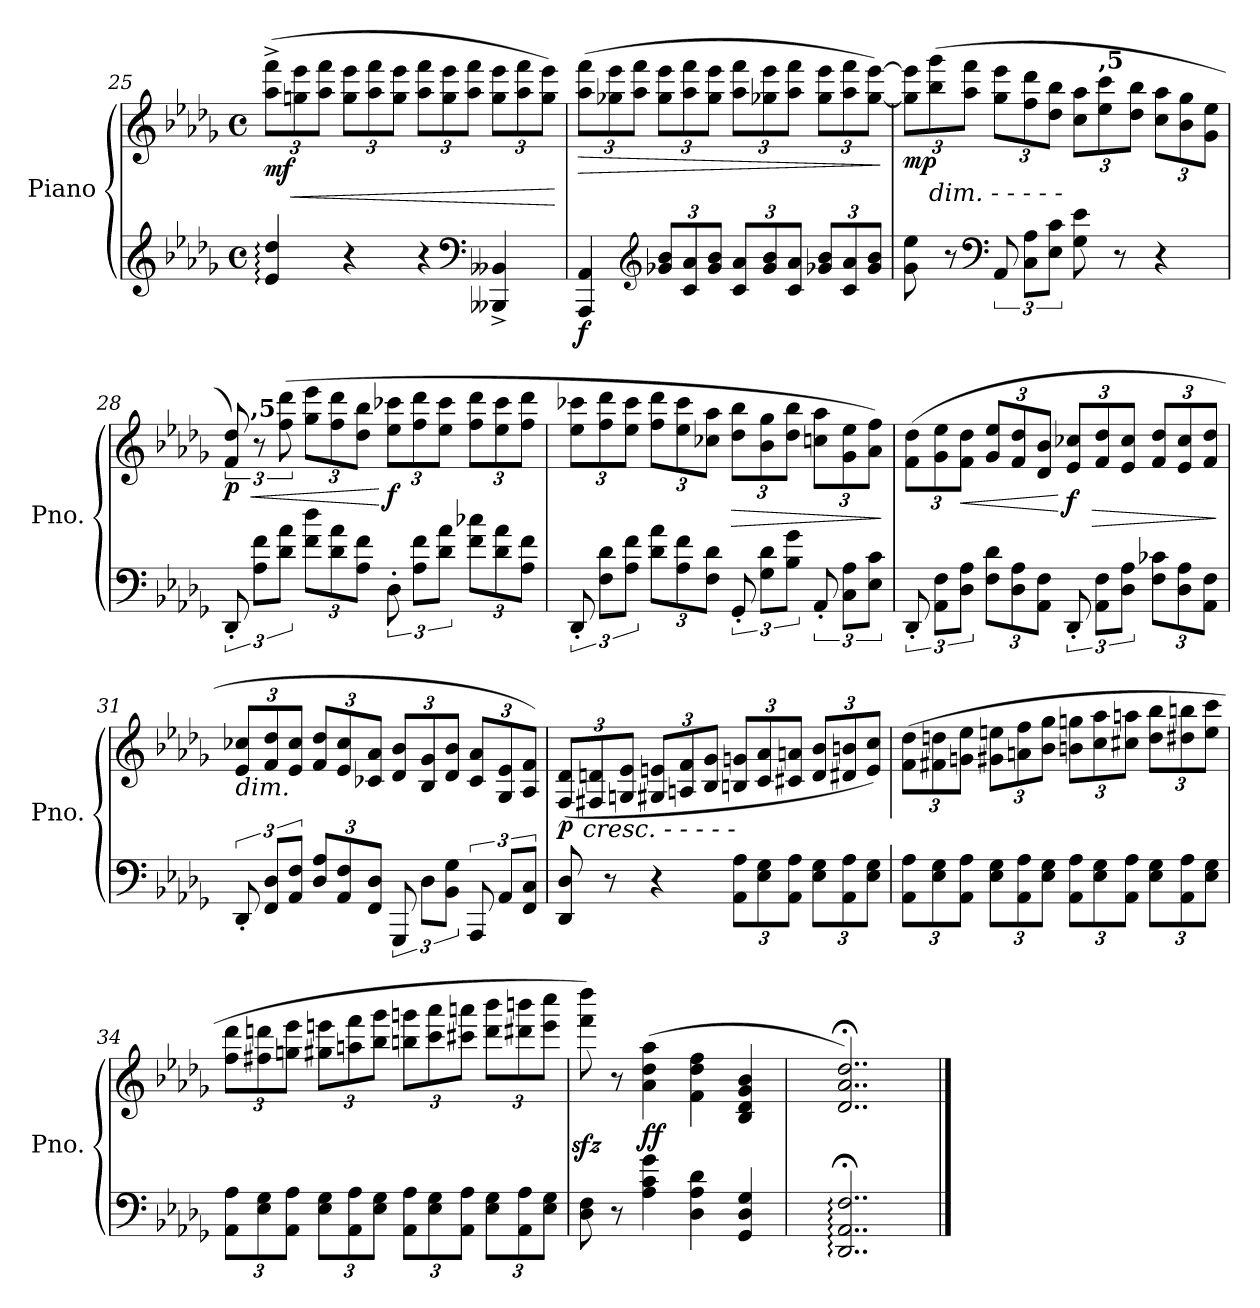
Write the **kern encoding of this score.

**kern	**kern	**dynam
*part1	*part1	*part1
*staff2	*staff1	*staff1/2
*I"Piano	*	*
*I'Pno.	*	*
*clefG2	*clefG2	*
*k[b-e-a-d-g-]	*k[b-e-a-d-g-]	*
*M4/4	*M4/4	*
*met(c)	*met(c)	*
*	*Xbrackettup	*
=25	=25	=25
!	!	!LO:DY:b
4e-/: 4dd-/:	(>12aa-\^ 12fff\^L	mf
!	!	!LO:HP:b
.	12ggn\ 12eee-\	<
.	12aa-\ 12fff\J	.
4r	12gg\ 12eee-\L	.
.	12aa-\ 12fff\	.
.	12gg\ 12eee-\J	.
4r	12aa-\ 12fff\L	.
.	12gg\ 12eee-\	.
.	12aa-\ 12fff\J	.
*clefF4	*	*
4BBB--X/^ 4BB--X/^	12gg\ 12eee-\L	.
.	12aa-\ 12fff\	.
.	12gg\ 12eee-\J)	.
.	.	[
=26	=26	=26
!	!	!LO:HP:b
!	!	!LO:DY:n=1:b=2
4AAA-/ 4AA-/	(>12aa-\ 12fff\L	> f
.	12gg-X\ 12eee-\	.
.	12aa-\ 12fff\J	.
*clefG2	*	*
*Xbrackettup	*	*
12g-X/ 12b-/L	12gg-\ 12eee-\L	.
12c/ 12a-/	12aa-\ 12fff\	.
12g-/ 12b-/J	12gg-\ 12eee-\J	.
12c/ 12a-/L	12aa-\ 12fff\L	.
12g-/ 12b-/	12gg-X\ 12eee-\	.
12c/ 12a-/J	12aa-\ 12fff\J	.
12g-X/ 12b-/L	12gg-\ 12eee-\L	.
12c/ 12a-/	12aa-\ 12fff\	.
12g-/ 12b-/J	[12gg-\ [12eee-\J)	.
.	.	]
!!LO:LB:g=z
=27	=27	=27
!	!	!LO:DY:b
8g-\ 8ee-\	12gg-\] 12eee-\]L	mp
*	*MM134	*
!	!LO:TX:b:i:t=dim.      -      -      -      -      -	!
.	(>12bb-\ 12ggg-\	.
8r	.	.
.	12aa-\ 12fff\J	.
*clefF4	*	*
*brackettup	*	*
12AA-/	12gg-\ 12eee-\L	.
12C\ 12A-\L	12ff\ 12ddd-\	.
12E-\ 12c\J	12dd-\ 12bb-\J	.
8G-\ 8e-\	12cc\ 12aa-\L	.
*	*MM126	*
!	!LO:TX:a:B:t=,5	!
.	12ee-\ 12ccc\	.
8r	.	.
.	12dd-\ 12bb-\J	.
4r	12cc\ 12aa-\L	.
*	*MM114	*
.	12b-\ 12gg-\	.
.	12g-\ 12ee-\J	.
=28	=28	=28
*	*brackettup	*
!	!	!LO:DY:b
12DD-'/	12f/ 12dd-/)	p
*	*MM126	*
!	!LO:TX:a:B:t=,5	!
!	!	!LO:HP:b
12A-\ 12f\L	12r	<
12d-\ 12a-\J	(>12ff\ 12ddd-\	.
*Xbrackettup	*Xbrackettup	*
*	*MM134	*
12f\ 12dd-\L	12gg-\ 12eee-\L	.
12d-\ 12a-\	12ff\ 12ddd-\	.
*	*MM138	*
12A-\ 12f\J	12dd-\ 12bb-\J	.
*brackettup	*	*
!	!	!LO:DY:n=1:b
12D-'\	12ee-\ 12ccc-X\L	[ f
12A-\ 12f\L	12ff\ 12ddd-\	.
12d-\ 12a-\J	12ee-\ 12ccc-\J	.
*Xbrackettup	*	*
12f\ 12cc-X\L	12ff\ 12ddd-\L	.
12d-\ 12a-\	12ee-\ 12ccc-\	.
12A-\ 12f\J	12ff\ 12ddd-\J	.
=29	=29	=29
*brackettup	*	*
12DD-'/	12ee-\ 12ccc-X\L	.
12F\ 12d-\L	12ff\ 12ddd-\	.
12A-\ 12f\J	12ee-\ 12ccc-\J	.
*Xbrackettup	*	*
12d-\ 12a-\L	12ff\ 12ddd-\L	.
12A-\ 12f\	12ee-\ 12ccc-\	.
12F\ 12d-\J	12cc-X\ 12aa-\J	.
*brackettup	*	*
!	!	!LO:HP:b
12GG-'/	12dd-\ 12bb-\L	>
12G-\ 12d-\L	12b-\ 12gg-\	.
12B-\ 12g-\J	12dd-\ 12bb-\J	.
12AA-'/	12ccn\ 12aa-\L	.
12C\ 12A-\L	12g-\ 12ee-\	.
12E-\ 12c\J	12a-\ 12ff\J)	.
.	.	]
!!LO:LB:g=z
=30	=30	=30
!	!	!LO:DY:b
12DD-'/	(>12f\ 12dd-\L	other-dynamics
12AA-\ 12F\L	12g-\ 12ee-\	.
!	!	!LO:HP:b
12D-\ 12A-\J	12f\ 12dd-\J	<
*Xbrackettup	*	*
12F\ 12d-\L	12g-/ 12ee-/L	.
12D-\ 12A-\	12f/ 12dd-/	.
12AA-\ 12F\J	12d-/ 12b-/J	.
*brackettup	*	*
!	!	!LO:DY:n=1:b
12DD-'/	12e-/ 12cc-X/L	[ f
!	!	!LO:HP:b
12AA-\ 12F\L	12f/ 12dd-/	>
12D-\ 12A-\J	12e-/ 12cc-/J	.
*Xbrackettup	*	*
12F\ 12c-X\L	12f/ 12dd-/L	.
12D-\ 12A-\	12e-/ 12cc-/	.
12AA-\ 12F\J	12f/ 12dd-/J	.
.	.	]
=31	=31	=31
*brackettup	*	*
!	!LO:TX:b:i:t=dim.	!
!	!	!LO:DY:b
12DD-'/	12e-/ 12cc-X/L	other-dynamics
12FF/ 12D-/L	12f/ 12dd-/	.
12AA-/ 12F/J	12e-/ 12cc-/J	.
*Xbrackettup	*	*
12D-/ 12A-/L	12f/ 12dd-/L	.
12AA-/ 12F/	12e-/ 12cc-/	.
12FF/ 12D-/J	12c-X/ 12a-/J	.
*brackettup	*	*
12GGG-/	12d-/ 12b-/L	.
12D-\L	12B-/ 12g-/	.
12BB-\ 12G-\J	12d-/ 12b-/J	.
12AAA-/	12c-/ 12a-/L	.
12AA-/L	12G-/ 12e-/	.
12FF/ 12C/J	12A-/ 12f/J)	.
=32	=32	=32
*	*MM140	*
!	!	!LO:DY:b
8DD-/ 8D-/	(>12F/ 12d-/L	p
!	!LO:TX:b:i:t=cresc.        -        -        -        -        -	!
.	12F#X/ 12dn/	.
8r	.	.
.	12Gn/ 12e-/J	.
4r	12G#X/ 12en/L	.
.	12An/ 12f/	.
.	12B-/ 12g-/J	.
*Xbrackettup	*	*
12AA-\ 12A-\L	12Bn/ 12gn/L	.
12E-\ 12G-\	12c/ 12a-/	.
12AA-\ 12A-\J	12c#X/ 12an/J	.
12E-\ 12G-\L	12d/ 12b-/L	.
12AA-\ 12A-\	12d#X/ 12bn/	.
12E-\ 12G-\J	12e/ 12cc/J)	.
!!LO:LB:g=z
=33	=33	=33
*	*MM142	*
12AA-\ 12A-\L	(>12f\ 12dd-\L	.
12E-\ 12G-\	12f#X\ 12ddn\	.
12AA-\ 12A-\J	12gn\ 12ee-\J	.
12E-\ 12G-\L	12g#X\ 12een\L	.
12AA-\ 12A-\	12an\ 12ff\	.
12E-\ 12G-\J	12b-\ 12gg-\J	.
12AA-\ 12A-\L	12bn\ 12ggn\L	.
12E-\ 12G-\	12cc\ 12aa-\	.
12AA-\ 12A-\J	12cc#X\ 12aan\J	.
12E-\ 12G-\L	12dd\ 12bb-\L	.
12AA-\ 12A-\	12dd#X\ 12bbn\	.
12E-\ 12G-\J	12ee\ 12ccc\J	.
=34	=34	=34
12AA-\ 12A-\L	12ff\ 12ddd-\L	.
12E-\ 12G-\	12ff#X\ 12dddn\	.
12AA-\ 12A-\J	12ggn\ 12eee-\J	.
12E-\ 12G-\L	12gg#X\ 12eeen\L	.
12AA-\ 12A-\	12aan\ 12fff\	.
12E-\ 12G-\J	12bb-\ 12ggg-\J	.
12AA-\ 12A-\L	12bbn\ 12gggn\L	.
12E-\ 12G-\	12ccc\ 12aaa-\	.
12AA-\ 12A-\J	12ccc#X\ 12aaan\J	.
12E-\ 12G-\L	12ddd\ 12bbb-\L	.
12AA-\ 12A-\	12ddd#X\ 12bbbn\	.
12E-\ 12G-\J	12eee\ 12cccc\J	.
=35	=35	=35
8D-\ 8F\	8fff\zz< 8dddd-\zz<)	.
8r	8r	.
*	*MM114	*
!	!	!LO:DY:b
4A-\ 4c\ 4g-\	(>4a-\ 4dd-\ 4aa-\	ff
4D-\ 4A-\ 4d-\	4f\ 4dd-\ 4ff\	.
4GG-/ 4D-/ 4G-/	4B-/ 4d-/ 4g-/ 4b-/	.
=36	=36	=36
*^	*	*
8ryy	16.DD-/yy	8ryy	.
.	32ryy	.	.
!LO:N:n=1:head=open	!	!	!
!LO:N:n=2:head=open	!	!	!
!LO:N:n=3:head=open	!	!LO:N:n=1:head=open	!
!	!	!LO:N:n=2:head=open	!
!	!	!LO:N:n=3:head=open	!
2..DD-/;: 2..AA-/;: 2..F/;:	2..ryy	2..d-/;< 2..a-/;< 2..dd-/;<)	.
*v	*v	*	*
==	==	==
*-	*-	*-
